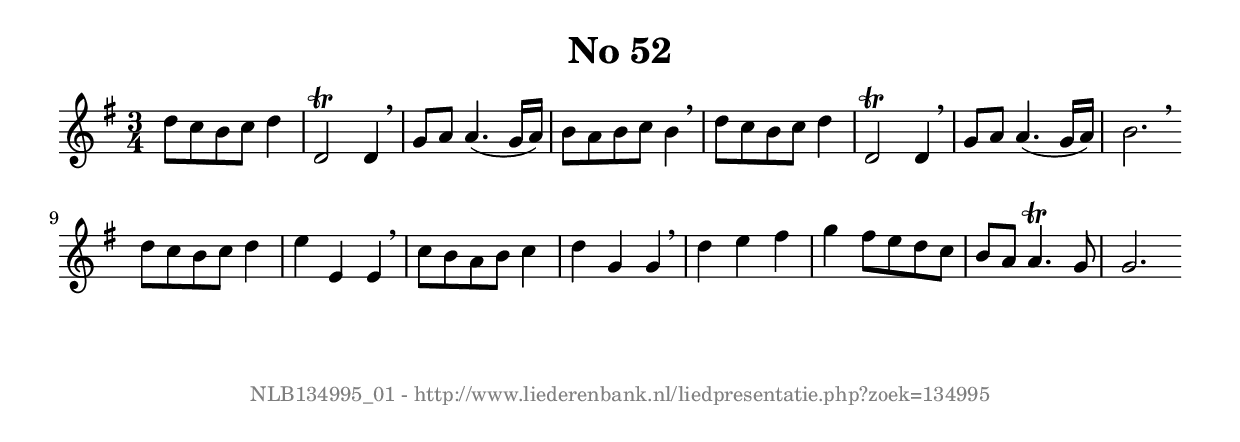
%
% produced by wce2krn 1.64 (7 June 2014)
%
\version"2.16"
#(append! paper-alist '(("long" . (cons (* 210 mm) (* 2000 mm)))))
#(set-default-paper-size "long")
sb = {\breathe}
mBreak = {\breathe }
bBreak = {\breathe }
x = {\once\override NoteHead #'style = #'cross }
gl=\glissando
itime={\override Staff.TimeSignature #'stencil = ##f }
ficta = {\once\set suggestAccidentals = ##t}
fine = {\once\override Score.RehearsalMark #'self-alignment-X = #1 \mark \markup {\italic{Fine}}}
dc = {\once\override Score.RehearsalMark #'self-alignment-X = #1 \mark \markup {\italic{D.C.}}}
dcf = {\once\override Score.RehearsalMark #'self-alignment-X = #1 \mark \markup {\italic{D.C. al Fine}}}
dcc = {\once\override Score.RehearsalMark #'self-alignment-X = #1 \mark \markup {\italic{D.C. al Coda}}}
ds = {\once\override Score.RehearsalMark #'self-alignment-X = #1 \mark \markup {\italic{D.S.}}}
dsf = {\once\override Score.RehearsalMark #'self-alignment-X = #1 \mark \markup {\italic{D.S. al Fine}}}
dsc = {\once\override Score.RehearsalMark #'self-alignment-X = #1 \mark \markup {\italic{D.S. al Coda}}}
pv = {\set Score.repeatCommands = #'((volta "1"))}
sv = {\set Score.repeatCommands = #'((volta "2"))}
tv = {\set Score.repeatCommands = #'((volta "3"))}
qv = {\set Score.repeatCommands = #'((volta "4"))}
xv = {\set Score.repeatCommands = #'((volta #f))}
\header{ tagline = ""
title = "No 52"
}
\score {{
\key g \major
\relative g'
{
\set melismaBusyProperties = #'()
\time 3/4
\tempo 4=120
\override Score.MetronomeMark #'transparent = ##t
\override Score.RehearsalMark #'break-visibility = #(vector #t #t #f)
d'8 c b c d4 d,2^\trill d4 \sb g8 a a4.( g16 a) b8 a b c b4 \mBreak \bar "|"
d8 c b c d4 d,2^\trill d4 \sb g8 a a4.( g16 a) b2. \bar ":|:" \bBreak
d8 c b c d4 e e, e \sb c'8 b a b c4 d g, g \mBreak \bar "|"
d'4 e fis g fis8 e d c b a a4.^\trill g8 g2. \bar ":|"
 }}
 \midi { }
 \layout {
            indent = 0.0\cm
}
}
\markup { \vspace #0 } \markup { \with-color #grey \fill-line { \center-column { \smaller "NLB134995_01 - http://www.liederenbank.nl/liedpresentatie.php?zoek=134995" } } }
